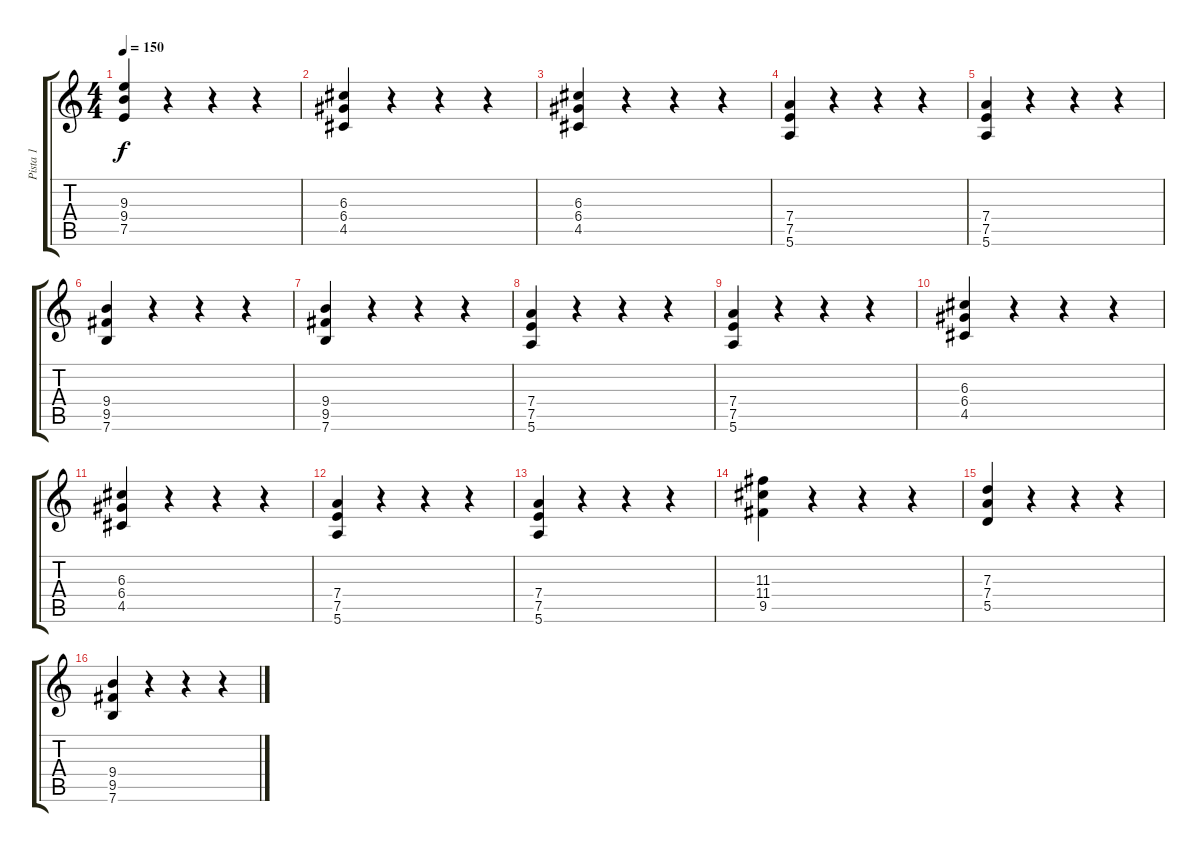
\track ("Pista 1" "Pista 1") {instrument overdrivenguitar}
\staff {score tabs}
\tuning (E4 B3 G3 D3 A2 E2) {hide}
\ts (4 4)
\tempo 150
\clef g2
\ks c
(9.3 9.4 7.5).4{dy f} r.4 r.4 r.4 |
(6.3 6.4 4.5).4 r.4 r.4 r.4 |
(6.3 6.4 4.5).4 r.4 r.4 r.4 |
(7.4 7.5 5.6).4 r.4 r.4 r.4 |
(7.4 7.5 5.6).4 r.4 r.4 r.4 |
(9.4 9.5 7.6).4 r.4 r.4 r.4 |
(9.4 9.5 7.6).4 r.4 r.4 r.4 |
(7.4 7.5 5.6).4 r.4 r.4 r.4 |
(7.4 7.5 5.6).4 r.4 r.4 r.4 |
(6.3 6.4 4.5).4 r.4 r.4 r.4 |
(6.3 6.4 4.5).4 r.4 r.4 r.4 |
(7.4 7.5 5.6).4 r.4 r.4 r.4 |
(7.4 7.5 5.6).4 r.4 r.4 r.4 |
(11.3 11.4 9.5).4 r.4 r.4 r.4 |
(7.3 7.4 5.5).4 r.4 r.4 r.4 |
(9.4 9.5 7.6).4 r.4 r.4 r.4
